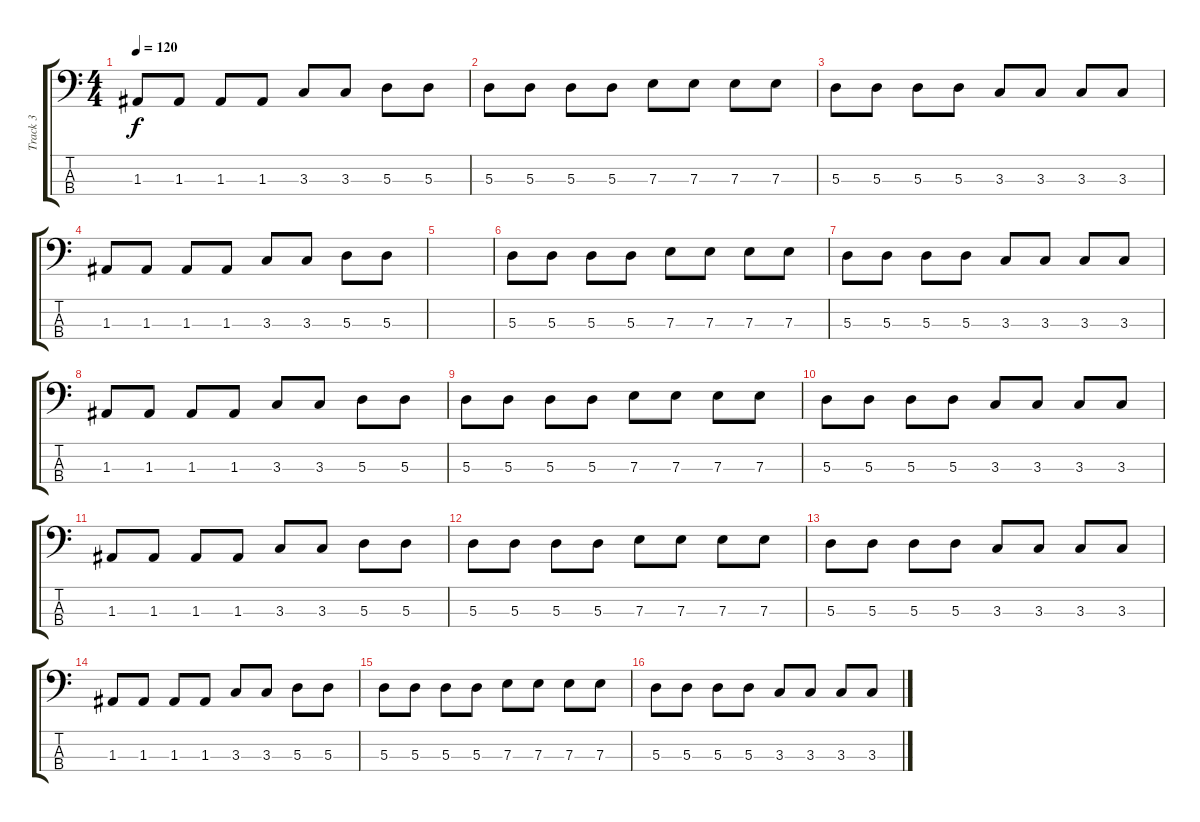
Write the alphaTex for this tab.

\track ("Track 3" "Track 3") {instrument electricbassfinger}
\staff {score tabs}
\tuning (G2 D2 A1 E1) {hide}
\ts (4 4)
\tempo 120
\clef f4
\ks c
1.3.8{dy f} 1.3.8 1.3.8 1.3.8 3.3.8 3.3.8 5.3.8 5.3.8 |
5.3.8 5.3.8 5.3.8 5.3.8 7.3.8 7.3.8 7.3.8 7.3.8 |
5.3.8 5.3.8 5.3.8 5.3.8 3.3.8 3.3.8 3.3.8 3.3.8 |
1.3.8 1.3.8 1.3.8 1.3.8 3.3.8 3.3.8 5.3.8 5.3.8 |
|
5.3.8 5.3.8 5.3.8 5.3.8 7.3.8 7.3.8 7.3.8 7.3.8 |
5.3.8 5.3.8 5.3.8 5.3.8 3.3.8 3.3.8 3.3.8 3.3.8 |
1.3.8 1.3.8 1.3.8 1.3.8 3.3.8 3.3.8 5.3.8 5.3.8 |
5.3.8 5.3.8 5.3.8 5.3.8 7.3.8 7.3.8 7.3.8 7.3.8 |
5.3.8 5.3.8 5.3.8 5.3.8 3.3.8 3.3.8 3.3.8 3.3.8 |
1.3.8 1.3.8 1.3.8 1.3.8 3.3.8 3.3.8 5.3.8 5.3.8 |
5.3.8 5.3.8 5.3.8 5.3.8 7.3.8 7.3.8 7.3.8 7.3.8 |
5.3.8 5.3.8 5.3.8 5.3.8 3.3.8 3.3.8 3.3.8 3.3.8 |
1.3.8 1.3.8 1.3.8 1.3.8 3.3.8 3.3.8 5.3.8 5.3.8 |
5.3.8 5.3.8 5.3.8 5.3.8 7.3.8 7.3.8 7.3.8 7.3.8 |
5.3.8 5.3.8 5.3.8 5.3.8 3.3.8 3.3.8 3.3.8 3.3.8
